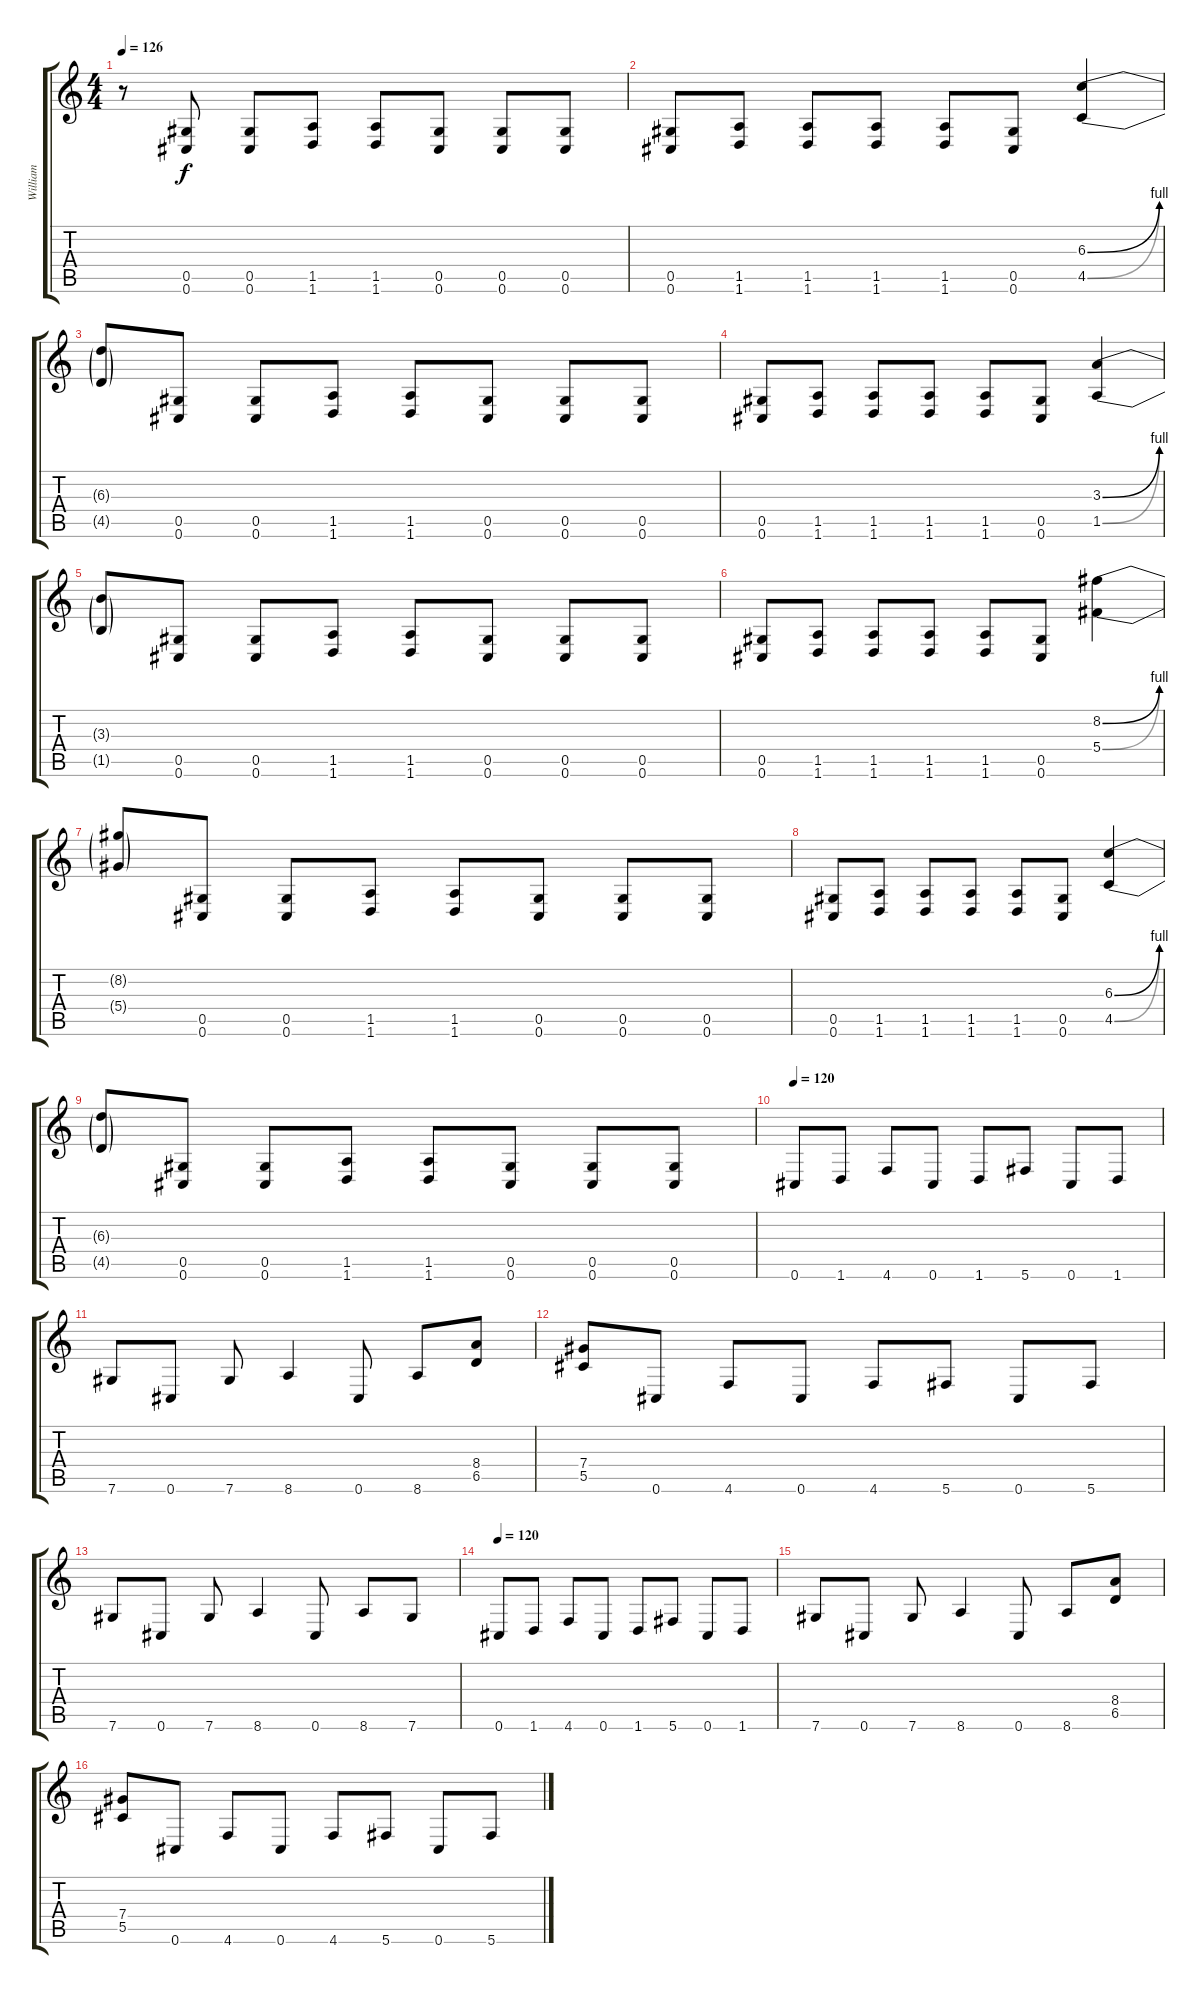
\track ("William" "William") {instrument distortionguitar}
\staff {score tabs}
\tuning (Eb4 Bb3 Gb3 Db3 Ab2 Db2) {hide}
\ts (4 4)
\tempo 126
\clef g2
\ks c
r.8{dy f} (0.5 0.6).8 (0.5 0.6).8 (1.5 1.6).8 (1.5 1.6).8 (0.5 0.6).8 (0.5 0.6).8 (0.5 0.6).8 |
(0.5 0.6).8 (1.5 1.6).8 (1.5 1.6).8 (1.5 1.6).8 (1.5 1.6).8 (0.5 0.6).8 (6.3{be (bend 0 0 60 4)} 4.5{be (bend 0 0 60 4)}).4 |
(6.3{t} 4.5{t}).8 (0.5 0.6).8 (0.5 0.6).8 (1.5 1.6).8 (1.5 1.6).8 (0.5 0.6).8 (0.5 0.6).8 (0.5 0.6).8 |
(0.5 0.6).8 (1.5 1.6).8 (1.5 1.6).8 (1.5 1.6).8 (1.5 1.6).8 (0.5 0.6).8 (3.3{be (bend 0 0 60 4)} 1.5{be (bend 0 0 60 4)}).4 |
(3.3{t} 1.5{t}).8 (0.5 0.6).8 (0.5 0.6).8 (1.5 1.6).8 (1.5 1.6).8 (0.5 0.6).8 (0.5 0.6).8 (0.5 0.6).8 |
(0.5 0.6).8 (1.5 1.6).8 (1.5 1.6).8 (1.5 1.6).8 (1.5 1.6).8 (0.5 0.6).8 (8.2{be (bend 0 0 60 4)} 5.4{be (bend 0 0 60 4)}).4 |
(8.2{t} 5.4{t}).8 (0.5 0.6).8 (0.5 0.6).8 (1.5 1.6).8 (1.5 1.6).8 (0.5 0.6).8 (0.5 0.6).8 (0.5 0.6).8 |
(0.5 0.6).8 (1.5 1.6).8 (1.5 1.6).8 (1.5 1.6).8 (1.5 1.6).8 (0.5 0.6).8 (6.3{be (bend 0 0 60 4)} 4.5{be (bend 0 0 60 4)}).4 |
(6.3{t} 4.5{t}).8 (0.5 0.6).8 (0.5 0.6).8 (1.5 1.6).8 (1.5 1.6).8 (0.5 0.6).8 (0.5 0.6).8 (0.5 0.6).8 |
\tempo 120
0.6.8 1.6.8 4.6.8 0.6.8 1.6.8 5.6.8 0.6.8 1.6.8 |
7.6.8 0.6.8 7.6.8 8.6.4 0.6.8 8.6.8 (8.4 6.5).8 |
(7.4 5.5).8 0.6.8 4.6.8 0.6.8 4.6.8 5.6.8 0.6.8 5.6.8 |
7.6.8 0.6.8 7.6.8 8.6.4 0.6.8 8.6.8 7.6.8 |
\tempo 120
0.6.8 1.6.8 4.6.8 0.6.8 1.6.8 5.6.8 0.6.8 1.6.8 |
7.6.8 0.6.8 7.6.8 8.6.4 0.6.8 8.6.8 (8.4 6.5).8 |
(7.4 5.5).8 0.6.8 4.6.8 0.6.8 4.6.8 5.6.8 0.6.8 5.6.8
